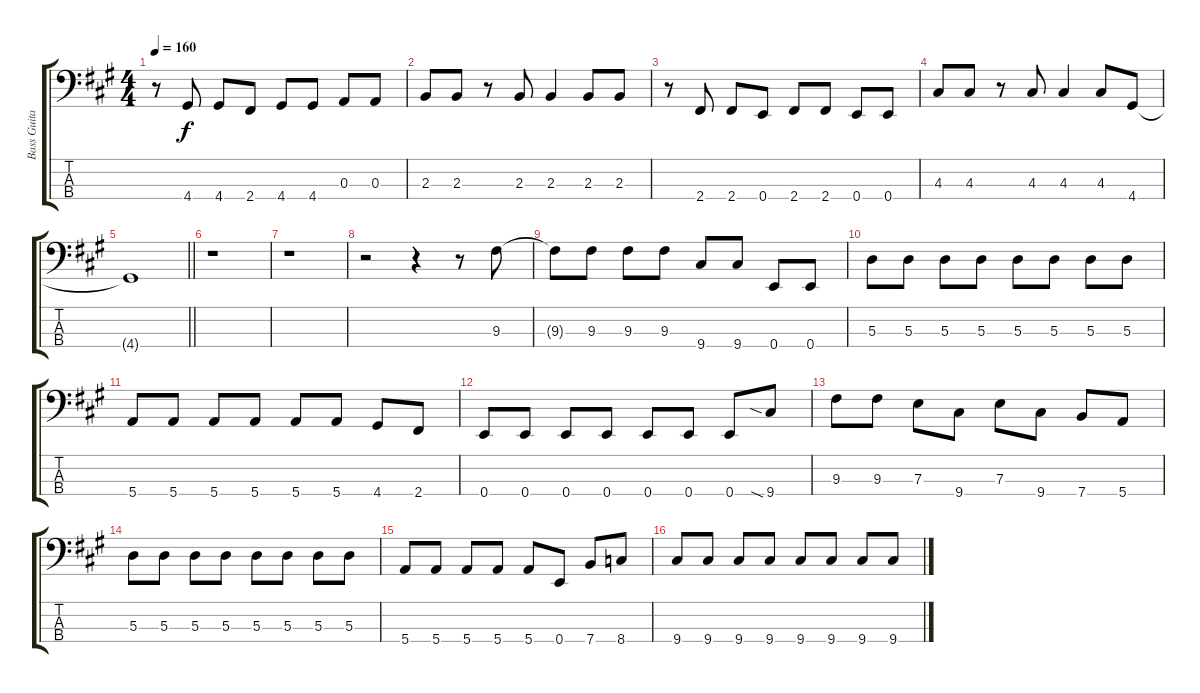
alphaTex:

\track ("Bass Guitar" "Bass Guita") {instrument electricbasspick}
\staff {score tabs}
\tuning (G2 D2 A1 E1) {hide}
\ts (4 4)
\tempo 160
\clef f4
\ks a
r.8{dy f} 4.4.8 4.4.8 2.4.8 4.4.8 4.4.8 0.3.8 0.3.8 |
2.3.8 2.3.8 r.8 2.3.8 2.3.4 2.3.8 2.3.8 |
r.8 2.4.8 2.4.8 0.4.8 2.4.8 2.4.8 0.4.8 0.4.8 |
4.3.8 4.3.8 r.8 4.3.8 4.3.4 4.3.8 4.4.8 |
\barLineRight lightlight
4.4{t}.1 |
r.1 |
r.1 |
r.2 r.4 r.8 9.3.8 |
9.3{t}.8 9.3.8 9.3.8 9.3.8 9.4.8 9.4.8 0.4.8 0.4.8 |
5.3.8 5.3.8 5.3.8 5.3.8 5.3.8 5.3.8 5.3.8 5.3.8 |
5.4.8 5.4.8 5.4.8 5.4.8 5.4.8 5.4.8 4.4.8 2.4.8 |
0.4.8 0.4.8 0.4.8 0.4.8 0.4.8 0.4.8 0.4.8 9.4{sia}.8 |
9.3.8 9.3.8 7.3.8 9.4.8 7.3.8 9.4.8 7.4.8 5.4.8 |
5.3.8 5.3.8 5.3.8 5.3.8 5.3.8 5.3.8 5.3.8 5.3.8 |
5.4.8 5.4.8 5.4.8 5.4.8 5.4.8 0.4.8 7.4.8 8.4.8 |
9.4.8 9.4.8 9.4.8 9.4.8 9.4.8 9.4.8 9.4.8 9.4{sl}.8
